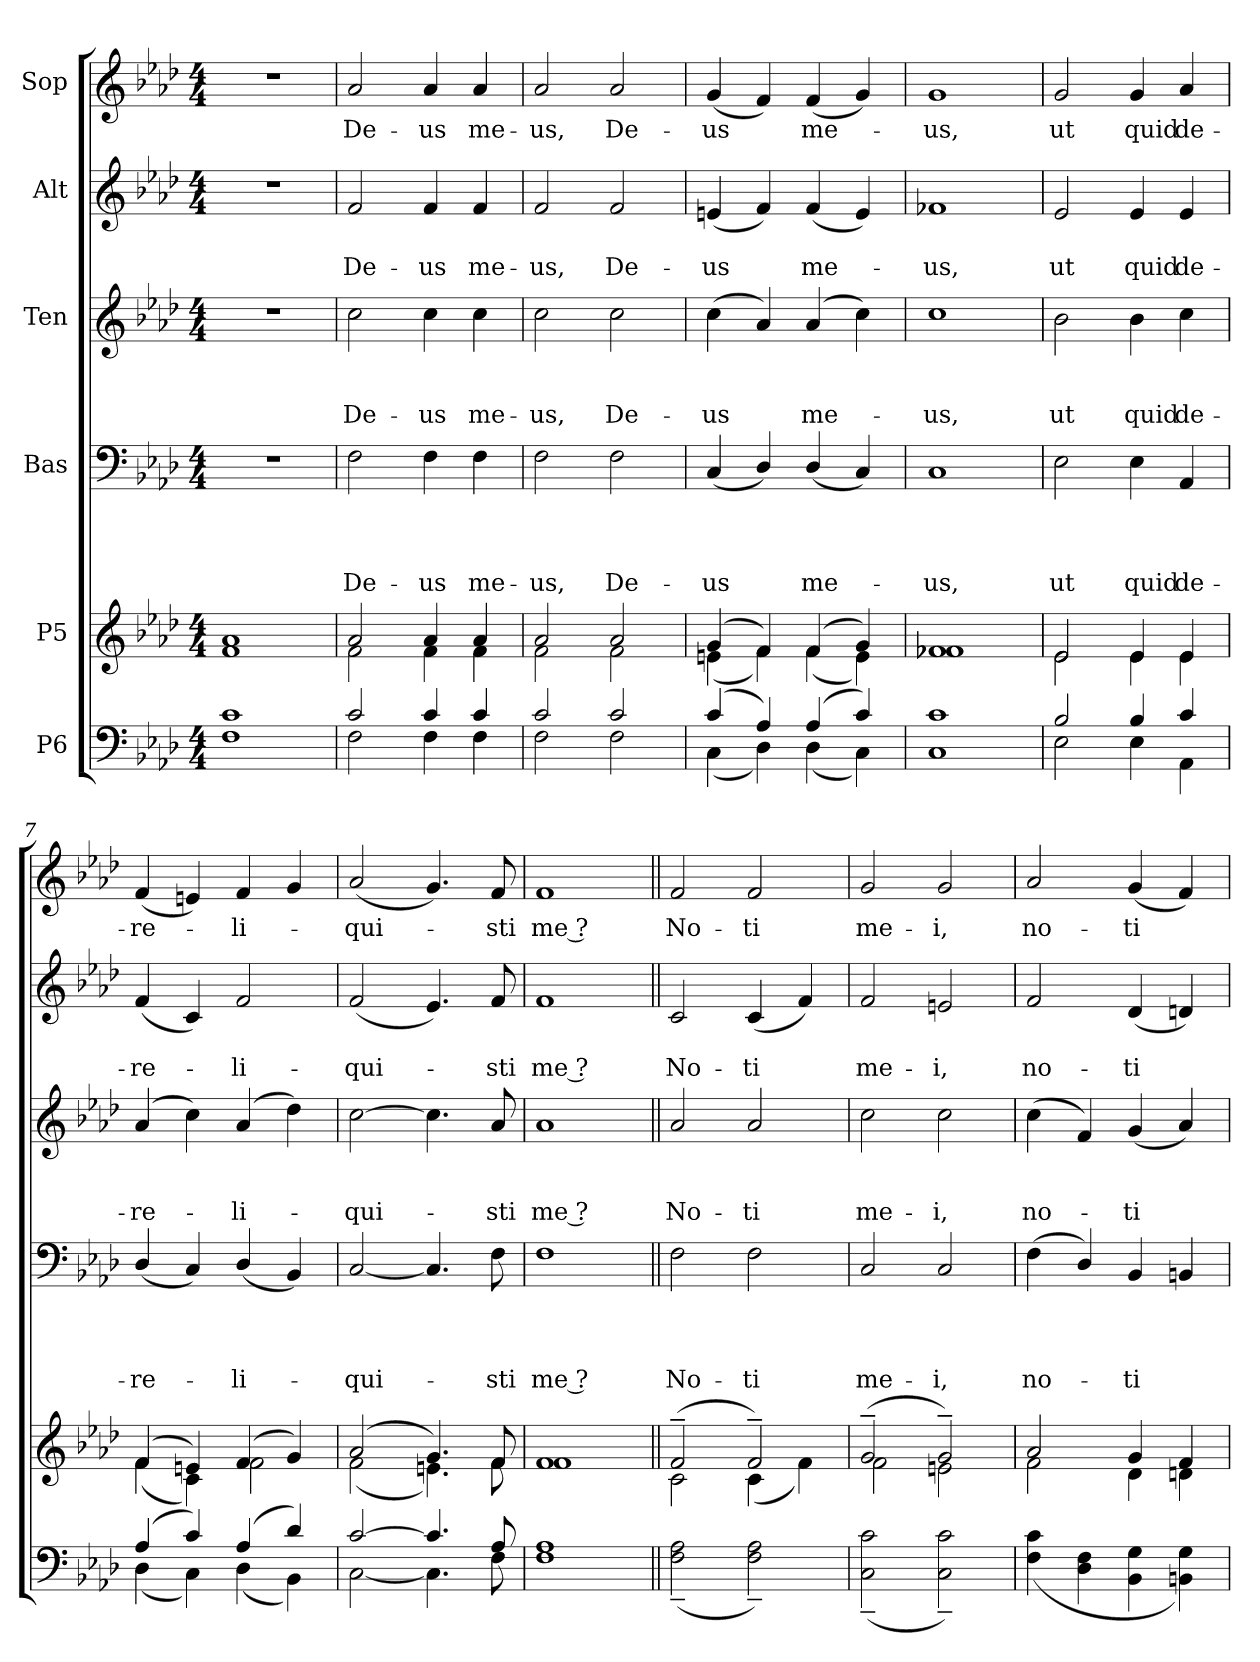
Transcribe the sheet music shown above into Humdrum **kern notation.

**kern	**kern	**kern	**text	**text	**text	**text	**kern	**text	**text	**text	**kern	**text	**text	**kern	**text
*part6	*part5	*part4	*part4	*part4	*part4	*part4	*part3	*part3	*part3	*part3	*part2	*part2	*part2	*part1	*part1
*staff6	*staff5	*staff4	*staff4	*staff4	*staff4	*staff4	*staff3	*staff3	*staff3	*staff3	*staff2	*staff2	*staff2	*staff1	*staff1
*I"P6	*I"P5	*I"Bas	*	*	*	*	*I"Ten	*	*	*	*I"Alt	*	*	*I"Sop	*
*clefF4	*clefG2	*clefF4	*	*	*	*	*clefG2	*	*	*	*clefG2	*	*	*clefG2	*
*k[b-e-a-d-]	*k[b-e-a-d-]	*k[b-e-a-d-]	*	*	*	*	*k[b-e-a-d-]	*	*	*	*k[b-e-a-d-]	*	*	*k[b-e-a-d-]	*
*A-:	*A-:	*A-:	*	*	*	*	*A-:	*	*	*	*A-:	*	*	*A-:	*
*M4/4	*M4/4	*M4/4	*	*	*	*	*M4/4	*	*	*	*M4/4	*	*	*M4/4	*
=1	=1	=1	=1	=1	=1	=1	=1	=1	=1	=1	=1	=1	=1	=1	=1
*^	*^	*	*	*	*	*	*	*	*	*	*	*	*	*	*
1c	1F	1a-	1f	1r	.	.	.	.	1r	.	.	.	1r	.	.	1r	.
=2	=2	=2	=2	=2	=2	=2	=2	=2	=2	=2	=2	=2	=2	=2	=2	=2	=2
!	!	!	!	!	!	!	!	!LO:LY:b	!	!	!	!LO:LY:b	!	!	!LO:LY:b	!	!LO:LY:b
2c/	2F\	2a-/	2f\	2F\	.	.	.	De-	2cc\	.	.	De-	2f/	.	De-	2a-/	De-
!	!	!	!	!	!	!	!	!LO:LY:b	!	!	!	!LO:LY:b	!	!	!LO:LY:b	!	!LO:LY:b
4c/	4F\	4a-/	4f\	4F\	.	.	.	-us	4cc\	.	.	-us	4f/	.	-us	4a-/	-us
!	!	!	!	!	!	!	!	!LO:LY:b	!	!	!	!LO:LY:b	!	!	!LO:LY:b	!	!LO:LY:b
4c/	4F\	4a-/	4f\	4F\	.	.	.	me-	4cc\	.	.	me-	4f/	.	me-	4a-/	me-
=3	=3	=3	=3	=3	=3	=3	=3	=3	=3	=3	=3	=3	=3	=3	=3	=3	=3
!	!	!	!	!	!	!	!	!LO:LY:b	!	!	!	!LO:LY:b	!	!	!LO:LY:b	!	!LO:LY:b
2c/	2F\	2a-/	2f\	2F\	.	.	.	-us,	2cc\	.	.	-us,	2f/	.	-us,	2a-/	-us,
!	!	!	!	!	!	!	!	!LO:LY:b	!	!	!	!LO:LY:b	!	!	!LO:LY:b	!	!LO:LY:b
2c/	2F\	2a-/	2f\	2F\	.	.	.	De-	2cc\	.	.	De-	2f/	.	De-	2a-/	De-
=4	=4	=4	=4	=4	=4	=4	=4	=4	=4	=4	=4	=4	=4	=4	=4	=4	=4
!	!	!	!	!	!	!	!	!LO:LY:b	!	!	!	!LO:LY:b	!	!	!LO:LY:b	!	!LO:LY:b
(>4c/	(<4C\	(>4g/	(<4en\	(<4C/	.	.	.	-us	(>4cc\	.	.	-us	(<4en/	.	-us	(<4g/	-us
4A-/)	4D-\)	4f/)	4f\)	4D-/)	.	.	.	.	4a-/)	.	.	.	4f/)	.	.	4f/)	.
!	!	!	!	!	!	!	!	!LO:LY:b	!	!	!	!LO:LY:b	!	!	!LO:LY:b	!	!LO:LY:b
(>4A-/	(<4D-\	(>4f/	(<4f\	(<4D-/	.	.	.	me-	(<4a-/	.	.	me-	(<4f/	.	me-	(<4f/	me-
4c/)	4C\)	4g/)	4e\)	4C/)	.	.	.	.	4cc\)	.	.	.	4e/)	.	.	4g/)	.
=5	=5	=5	=5	=5	=5	=5	=5	=5	=5	=5	=5	=5	=5	=5	=5	=5	=5
!	!	!	!	!	!	!	!	!LO:LY:b	!	!	!	!LO:LY:b	!	!	!LO:LY:b	!	!LO:LY:b
1c	1C	1f-X	1f-X	1C	.	.	.	-us,	1cc	.	.	-us,	1f-X	.	-us,	1g	-us,
=6	=6	=6	=6	=6	=6	=6	=6	=6	=6	=6	=6	=6	=6	=6	=6	=6	=6
!	!	!	!	!	!	!	!	!LO:LY:b	!	!	!	!LO:LY:b	!	!	!LO:LY:b	!	!LO:LY:b
2B-/	2E-\	2e-/	2e-\	2E-\	.	.	.	ut	2b-\	.	.	ut	2e-/	.	ut	2g/	ut
!	!	!	!	!	!	!	!	!LO:LY:b	!	!	!	!LO:LY:b	!	!	!LO:LY:b	!	!LO:LY:b
4B-/	4E-\	4e-/	4e-\	4E-\	.	.	.	quid	4b-\	.	.	quid	4e-/	.	quid	4g/	quid
!	!	!	!	!	!	!	!	!LO:LY:b	!	!	!	!LO:LY:b	!	!	!LO:LY:b	!	!LO:LY:b
4c/	4AA-\	4e-/	4e-\	4AA-/	.	.	.	de-	4cc\	.	.	de-	4e-/	.	de-	4a-/	de-
=7	=7	=7	=7	=7	=7	=7	=7	=7	=7	=7	=7	=7	=7	=7	=7	=7	=7
!	!	!	!	!	!	!	!	!LO:LY:b	!	!	!	!LO:LY:b	!	!	!LO:LY:b	!	!LO:LY:b
(>4A-/	(<4D-\	(>4f/	(<4f\	(<4D-/	.	.	.	-re-	(<4a-/	.	.	-re-	(<4f/	.	-re-	(<4f/	-re-
4c/)	4C\)	4en/)	4c\)	4C/)	.	.	.	.	4cc\)	.	.	.	4c/)	.	.	4en/)	.
!	!	!	!	!	!	!	!	!LO:LY:b	!	!	!	!LO:LY:b	!	!	!LO:LY:b	!	!LO:LY:b
(>4A-/	(<4D-\	(>4f/	2f\	(<4D-/	.	.	.	-li-	(<4a-/	.	.	-li-	2f/	.	-li-	4f/	-li-
4d-/)	4BB-\)	4g/)	.	4BB-/)	.	.	.	.	4dd-\)	.	.	.	.	.	.	4g/	.
!!LO:LB:g=z
=8	=8	=8	=8	=8	=8	=8	=8	=8	=8	=8	=8	=8	=8	=8	=8	=8	=8
!	!	!	!	!	!	!	!	!LO:LY:b	!	!	!	!LO:LY:b	!	!	!LO:LY:b	!	!LO:LY:b
[>2c/	[<2C\	(>2a-/	(<2f\	[<2C/	.	.	.	-qui-	[>2cc\	.	.	-qui-	(<2f/	.	-qui-	(<2a-/	-qui-
4.c/]	4.C\]	4.g/)	4.en\)	4.C/]	.	.	.	.	4.cc\]	.	.	.	4.e-/)	.	.	4.g/)	.
!	!	!	!	!	!	!	!	!LO:LY:b	!	!	!	!LO:LY:b	!	!	!LO:LY:b	!	!LO:LY:b
8A-/	8F\	8f/	8f\	8F\	.	.	.	-sti	8a-/	.	.	-sti	8f/	.	-sti	8f/	-sti
=9	=9	=9	=9	=9	=9	=9	=9	=9	=9	=9	=9	=9	=9	=9	=9	=9	=9
!	!	!	!	!	!	!	!	!LO:LY:b	!	!	!	!LO:LY:b	!	!	!LO:LY:b	!	!LO:LY:b
1A-	1F	1f	1f	1F	.	.	.	me ?	1a-	.	.	me ?	1f	.	me ?	1f	me ?
=10||	=10||	=10||	=10||	=10||	=10||	=10||	=10||	=10||	=10||	=10||	=10||	=10||	=10||	=10||	=10||	=10||	=10||
!	!	!	!	!	!	!	!	!LO:LY:b	!	!	!	!LO:LY:b	!	!	!LO:LY:b	!	!LO:LY:b
1ryy	(<2F\~> 2A-\~>	(>2f~</	2c\	2F\	.	.	.	No-	2a-/	.	.	No-	2c/	.	No-	2f/	No-
!	!	!	!	!	!	!	!	!LO:LY:b	!	!	!	!LO:LY:b	!	!	!LO:LY:b	!	!LO:LY:b
.	2F\~> 2A-\~>)	2f~</)	(<4c\	2F\	.	.	.	-ti	2a-/	.	.	-ti	(<4c/	.	-ti	2f/	-ti
.	.	.	4f\)	.	.	.	.	.	.	.	.	.	4f/)	.	.	.	.
=11	=11	=11	=11	=11	=11	=11	=11	=11	=11	=11	=11	=11	=11	=11	=11	=11	=11
!	!	!	!	!	!	!	!	!LO:LY:b	!	!	!	!LO:LY:b	!	!	!LO:LY:b	!	!LO:LY:b
1ryy	(>2C\~> 2c\~>	(>2g~</	2f\	2C/	.	.	.	me-	2cc\	.	.	me-	2f/	.	me-	2g/	me-
!	!	!	!	!	!	!	!	!LO:LY:b	!	!	!	!LO:LY:b	!	!	!LO:LY:b	!	!LO:LY:b
.	2C\~> 2c\~>)	2g~</)	2en\	2C/	.	.	.	-i,	2cc\	.	.	-i,	2en/	.	-i,	2g/	-i,
=12	=12	=12	=12	=12	=12	=12	=12	=12	=12	=12	=12	=12	=12	=12	=12	=12	=12
!	!	!	!	!	!	!	!	!LO:LY:b	!	!	!	!LO:LY:b	!	!	!LO:LY:b	!	!LO:LY:b
1ryy	(>4F\ 4c\	2a-/	2f\	(>4F\	.	.	.	no-	(>4cc\	.	.	no-	2f/	.	no-	2a-/	no-
.	4D-\ 4F\	.	.	4D-/)	.	.	.	.	4f/)	.	.	.	.	.	.	.	.
!	!	!	!	!	!	!	!	!LO:LY:b	!	!	!	!LO:LY:b	!	!	!LO:LY:b	!	!LO:LY:b
.	4BB-\ 4G\	4g/	4d-\	4BB-/	.	.	.	-ti	(<4g/	.	.	-ti	(<4d-/	.	-ti	(<4g/	-ti
.	4BBn\ 4G\)	4f/	4dn\	4BBn/	.	.	.	.	4a-/)	.	.	.	4dn/)	.	.	4f/)	.
*v	*v	*	*	*	*	*	*	*	*	*	*	*	*	*	*	*	*
*	*v	*v	*	*	*	*	*	*	*	*	*	*	*	*	*	*
=	=	=	=	=	=	=	=	=	=	=	=	=	=	=	=
*-	*-	*-	*-	*-	*-	*-	*-	*-	*-	*-	*-	*-	*-	*-	*-
